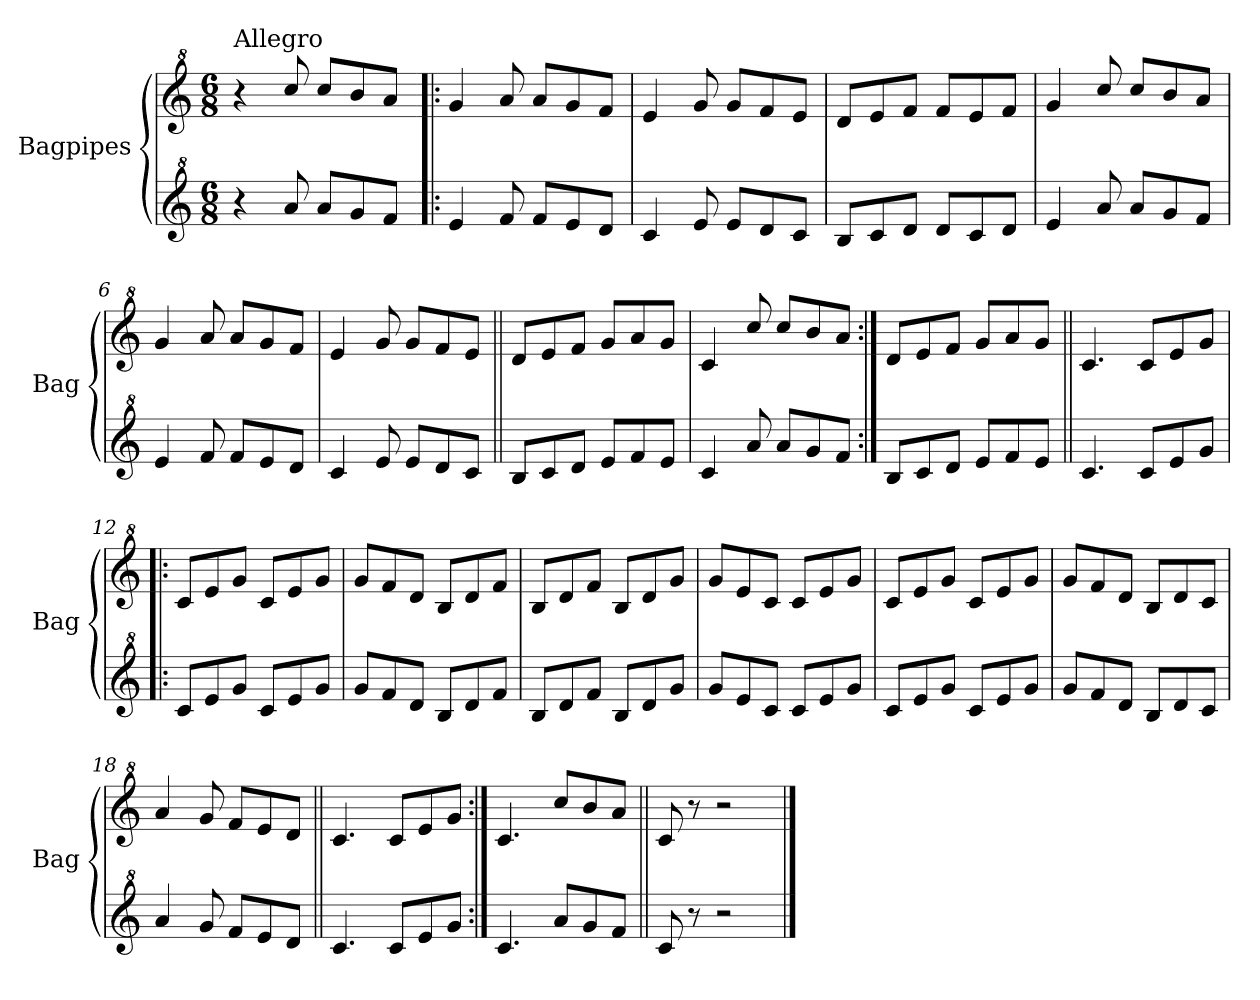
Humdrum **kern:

**kern	**kern
*part2	*part1
*staff2	*staff1
*I"Bagpipes	*I"Bagpipes
*I'Bag	*I'Bag
*clefG^2	*clefG^2
*k[]	*k[]
*C:	*C:
*M6/8	*M6/8
=1	=1
!	!LO:TX:a:t=Allegro
4r	4r
8aa/	8ccc/
8aa/L	8ccc/L
8gg/	8bb/
8ff/J	8aa/J
=2!|:	=2!|:
4ee/	4gg/
8ff/	8aa/
8ff/L	8aa/L
8ee/	8gg/
8dd/J	8ff/J
=3	=3
4cc/	4ee/
8ee/	8gg/
8ee/L	8gg/L
8dd/	8ff/
8cc/J	8ee/J
=4	=4
8b/L	8dd/L
8cc/	8ee/
8dd/J	8ff/J
8dd/L	8ff/L
8cc/	8ee/
8dd/J	8ff/J
=5	=5
4ee/	4gg/
8aa/	8ccc/
8aa/L	8ccc/L
8gg/	8bb/
8ff/J	8aa/J
=6	=6
4ee/	4gg/
8ff/	8aa/
8ff/L	8aa/L
8ee/	8gg/
8dd/J	8ff/J
!!LO:LB:g=z
=7	=7
4cc/	4ee/
8ee/	8gg/
8ee/L	8gg/L
8dd/	8ff/
8cc/J	8ee/J
=8||	=8||
8b/L	8dd/L
8cc/	8ee/
8dd/J	8ff/J
8ee/L	8gg/L
8ff/	8aa/
8ee/J	8gg/J
=9	=9
4cc/	4cc/
8aa/	8ccc/
8aa/L	8ccc/L
8gg/	8bb/
8ff/J	8aa/J
=10:|!	=10:|!
8b/L	8dd/L
8cc/	8ee/
8dd/J	8ff/J
8ee/L	8gg/L
8ff/	8aa/
8ee/J	8gg/J
=11||	=11||
4.cc/	4.cc/
8cc/L	8cc/L
8ee/	8ee/
8gg/J	8gg/J
=12!|:	=12!|:
8cc/L	8cc/L
8ee/	8ee/
8gg/J	8gg/J
8cc/L	8cc/L
8ee/	8ee/
8gg/J	8gg/J
!!LO:LB:g=z
=13	=13
8gg/L	8gg/L
8ff/	8ff/
8dd/J	8dd/J
8b/L	8b/L
8dd/	8dd/
8ff/J	8ff/J
=14	=14
8b/L	8b/L
8dd/	8dd/
8ff/J	8ff/J
8b/L	8b/L
8dd/	8dd/
8gg/J	8gg/J
=15	=15
8gg/L	8gg/L
8ee/	8ee/
8cc/J	8cc/J
8cc/L	8cc/L
8ee/	8ee/
8gg/J	8gg/J
=16	=16
8cc/L	8cc/L
8ee/	8ee/
8gg/J	8gg/J
8cc/L	8cc/L
8ee/	8ee/
8gg/J	8gg/J
=17	=17
8gg/L	8gg/L
8ff/	8ff/
8dd/J	8dd/J
8b/L	8b/L
8dd/	8dd/
8cc/J	8cc/J
=18	=18
4aa/	4aa/
8gg/	8gg/
8ff/L	8ff/L
8ee/	8ee/
8dd/J	8dd/J
!!LO:LB:g=z
=19||	=19||
4.cc/	4.cc/
8cc/L	8cc/L
8ee/	8ee/
8gg/J	8gg/J
=20:|!	=20:|!
4.cc/	4.cc/
8aa/L	8ccc/L
8gg/	8bb/
8ff/J	8aa/J
=21||	=21||
8cc/	8cc/
8r	8r
2r	2r
==	==
*-	*-
